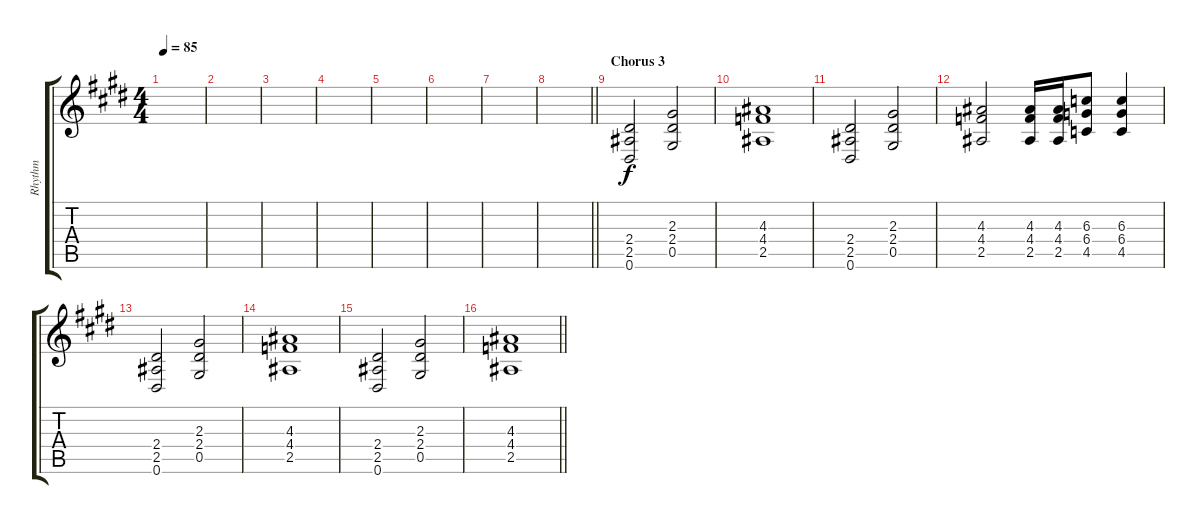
\track ("Rhythm" "Rhythm") {instrument distortionguitar}
\staff {score tabs}
\tuning (Eb4 Bb3 Gb3 Db3 Ab2 Eb2) {hide}
\ts (4 4)
\tempo 85
\clef g2
\ks e
|
|
|
|
|
|
|
\barLineRight lightlight
|
\section ("" "Chorus 3")
(2.4 2.5 0.6).2 (2.3 2.4 0.5).2 |
(4.3 4.4 2.5).1 |
(2.4 2.5 0.6).2 (2.3 2.4 0.5).2 |
(4.3 4.4 2.5).2 (4.3 4.4 2.5).16 (4.3 4.4 2.5).16 (6.3 6.4 4.5).8 (6.3 6.4 4.5).4 |
(2.4 2.5 0.6).2 (2.3 2.4 0.5).2 |
(4.3 4.4 2.5).1 |
(2.4 2.5 0.6).2 (2.3 2.4 0.5).2 |
\barLineRight lightlight
(4.3 4.4 2.5).1
